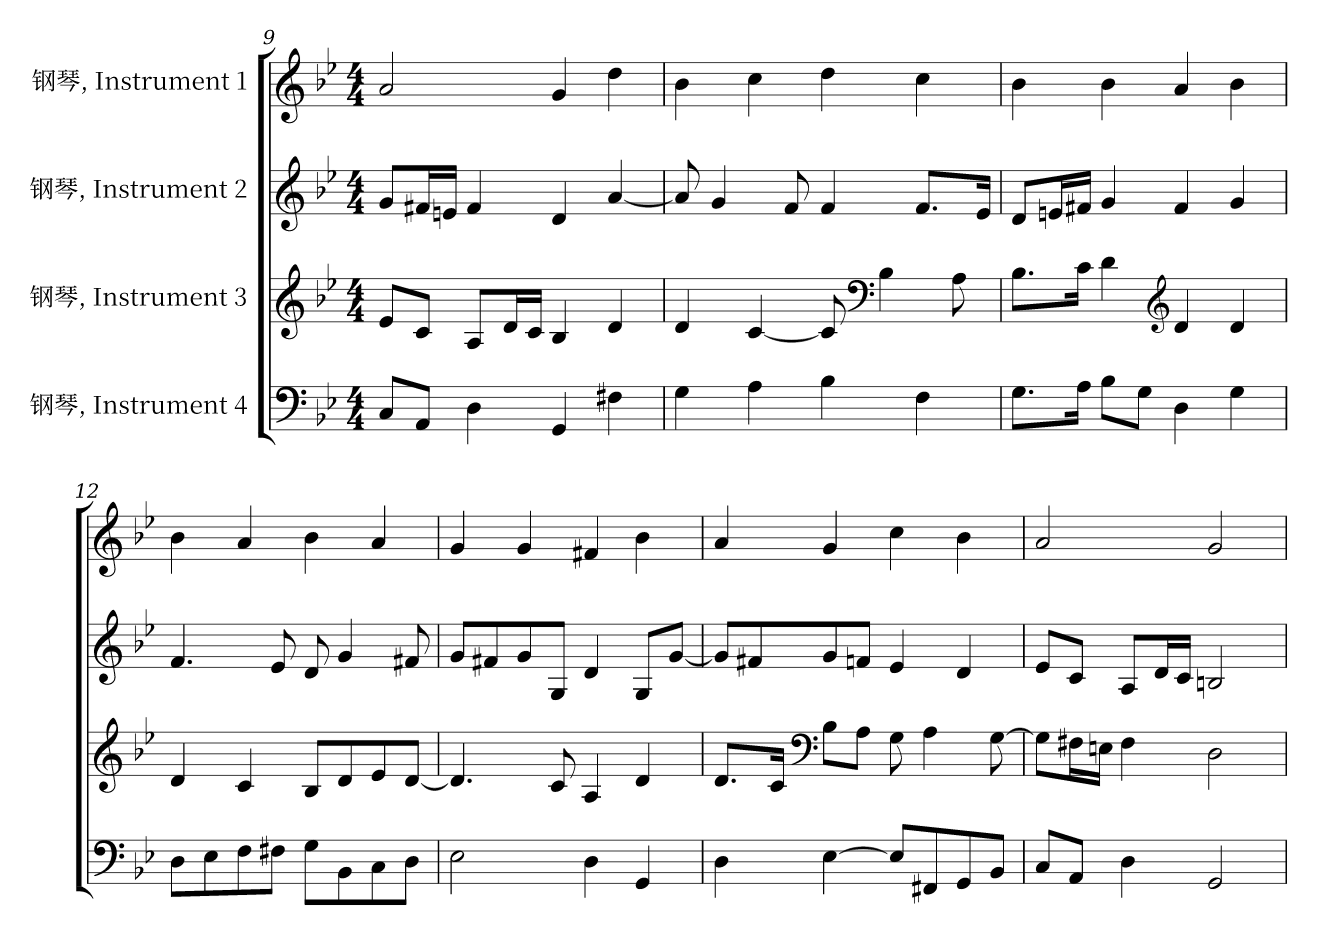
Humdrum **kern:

**kern	**kern	**kern	**kern
*part4	*part3	*part2	*part1
*staff4	*staff3	*staff2	*staff1
*I"钢琴, Instrument 4	*I"钢琴, Instrument 3	*I"钢琴, Instrument 2	*I"钢琴, Instrument 1
*clefF4	*clefG2	*clefG2	*clefG2
*k[b-e-]	*k[b-e-]	*k[b-e-]	*k[b-e-]
*M4/4	*M4/4	*M4/4	*M4/4
=9	=9	=9	=9
8C/L	8e-/L	8g/L	2a/
8AA/J	8c/J	16f#X/L	.
.	.	16en/JJ	.
4D\	8A/L	4f#/	.
.	16d/L	.	.
.	16c/JJ	.	.
4GG/	4B-/	4d/	4g/
4F#X\	4d/	[4a/	4dd\
=10	=10	=10	=10
4G\	4d/	8a/]	4b-\
.	.	4g/	.
4A\	[4c/	.	4cc\
.	.	8f/	.
4B-\	8c/]	4f/	4dd\
*	*clefF4	*	*
.	4B-\	.	.
4F\	.	8.f/L	4cc\
.	8A\	.	.
.	.	16e-/Jk	.
!!LO:PB:g=z
=11	=11	=11	=11
8.G\L	8.B-\L	8d/L	4b-\
.	.	16en/L	.
16A\Jk	16c\Jk	16f#X/JJ	.
8B-\L	4d\	4g/	4b-\
8G\J	.	.	.
*	*clefG2	*	*
4D\	4d/	4f#/	4a/
4G\	4d/	4g/	4b-\
=12	=12	=12	=12
8D\L	4d/	4.f/	4b-\
8E-\	.	.	.
8F\	4c/	.	4a/
8F#X\J	.	8e-/	.
8G\L	8B-/L	8d/	4b-\
8BB-\	8d/	4g/	.
8C\	8e-/	.	4a/
8D\J	[8d/J	8f#X/	.
=13	=13	=13	=13
2E-\	4.d/]	8g/L	4g/
.	.	8f#X/	.
.	.	8g/	4g/
.	8c/	8G/J	.
4D\	4A/	4d/	4f#X/
4GG/	4d/	8G/L	4b-\
.	.	[8g/J	.
=14	=14	=14	=14
4D\	8.d/L	8g/L]	4a/
.	.	8f#X/	.
.	16c/Jk	.	.
*	*clefF4	*	*
[4E-\	8B-\L	8g/	4g/
.	8A\J	8fn/J	.
8E-/L]	8G\	4e-/	4cc\
8FF#X/	4A\	.	.
8GG/	.	4d/	4b-\
8BB-/J	[8G\	.	.
!!LO:LB:g=z
=15	=15	=15	=15
8C/L	8G\L]	8e-/L	2a/
8AA/J	16F#X\L	8c/J	.
.	16En\JJ	.	.
4D\	4F#\	8A/L	.
.	.	16d/L	.
.	.	16c/JJ	.
2GG/	2D\	2Bn/	2g/
=	=	=	=
*-	*-	*-	*-
